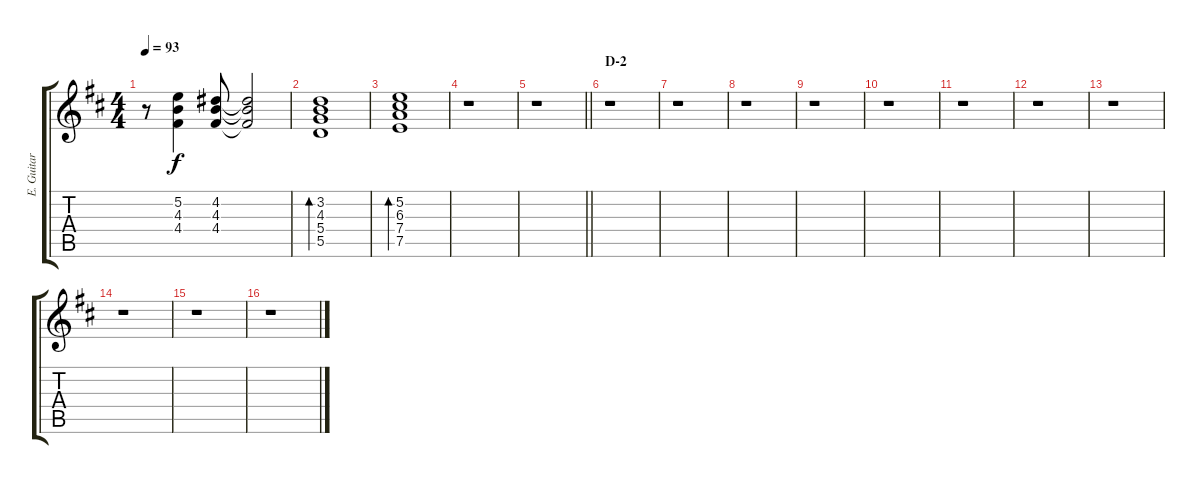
\track ("E. Guitar II" "E. Guitar ") {instrument electricguitarclean}
\staff {score tabs}
\tuning (E4 B3 G3 D3 A2 E2) {hide}
\ts (4 4)
\tempo 93
\clef g2
\ks d
r.8{dy f} (5.2 4.3 4.4).4 (4.2 4.3 4.4).8 (4.2{t} 4.3{t} 4.4{t}).2 |
(3.2 4.3 5.4 5.5).1{bd 240} |
(5.2 6.3 7.4 7.5).1{bd 240} |
r.1 |
\barLineRight lightlight
r.1 |
\section ("" "D-2")
r.1 |
r.1 |
r.1 |
r.1 |
r.1 |
r.1 |
r.1 |
r.1 |
r.1 |
r.1 |
r.1
